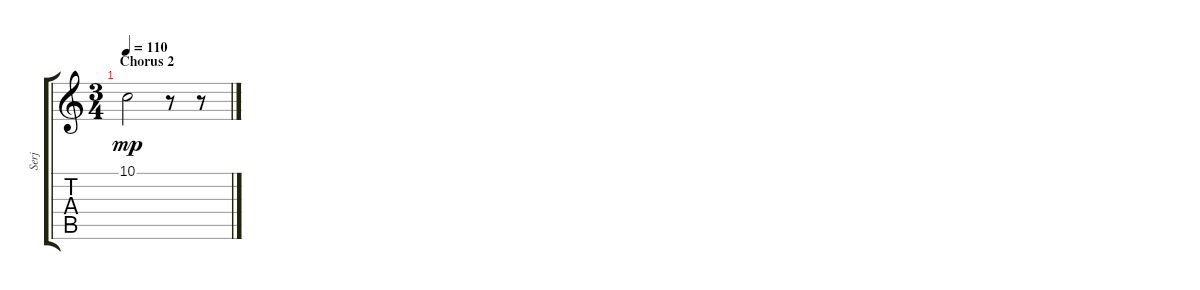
\track ("Serj" "Serj") {instrument altosax}
\staff {score tabs}
\tuning (D4 A3 F3 C3 G2 C2) {hide}
\ts (3 4)
\section ("" "Chorus 2")
\tempo 110
\clef g2
\ks c
10.1.2{dy mp} r.8 r.8
